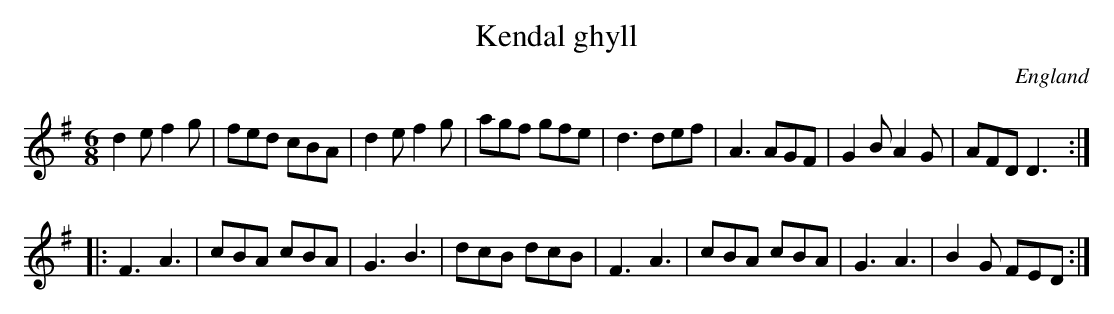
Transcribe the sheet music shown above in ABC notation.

X:1
T:Kendal ghyll
L:1/8
M:6/8
O:England
K:G major
d2e f2g | fed cBA | d2e f2g | agf gfe | \
d3  def | A3  AGF | G2B A2G | AFD D3 ::
F3 A3 | cBA cBA | G3 B3 | dcB dcB | \
F3 A3 | cBA cBA | G3 A3 | B2G FED :|
